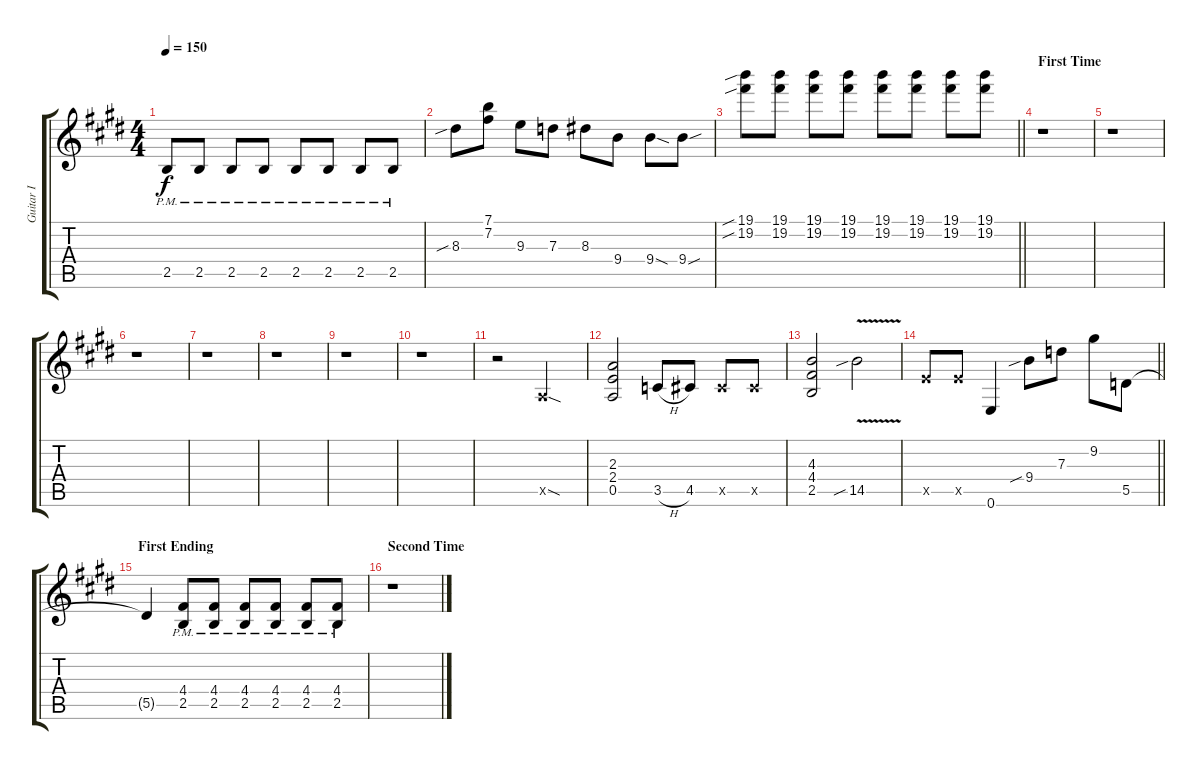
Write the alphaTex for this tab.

\track ("Guitar I" "Guitar I") {instrument distortionguitar}
\staff {score tabs}
\tuning (E4 B3 G3 D3 A2 E2) {hide}
\ts (4 4)
\tempo 150
\clef g2
\ks e
2.5{pm}.8{dy f} 2.5{pm}.8 2.5{pm}.8 2.5{pm}.8 2.5{pm}.8 2.5{pm}.8 2.5{pm}.8 2.5{pm}.8 |
8.3{sib}.8 (7.1 7.2).8 9.3.8 7.3.8 8.3.8 9.4.8 9.4{sod}.8 9.4{sou}.8 |
\barLineRight lightlight
(19.1{sib} 19.2{sib}).8 (19.1 19.2).8 (19.1 19.2).8 (19.1 19.2).8 (19.1 19.2).8 (19.1 19.2).8 (19.1 19.2).8 (19.1 19.2).8 |
\section ("" "First Time")
r.1 |
r.1 |
r.1 |
r.1 |
r.1 |
r.1 |
r.1 |
r.2 0.5{sod x}.2 |
(2.3 2.4 0.5).2 3.5{h}.8 4.5.8 4.5{x}.8 4.5{x}.8 |
(4.3 4.4 2.5).2 14.5{v sib}.2 |
\barLineRight lightlight
7.5{x}.8 7.5{x}.8 0.6.4 9.4{sib}.8 7.3.8 9.2.8 5.5.8 |
\section ("" "First Ending")
5.5{t}.4 (4.4{pm} 2.5{pm}).8 (4.4{pm} 2.5{pm}).8 (4.4{pm} 2.5{pm}).8 (4.4{pm} 2.5{pm}).8 (4.4{pm} 2.5{pm}).8 (4.4{pm} 2.5{pm}).8 |
\section ("" "Second Time")
r.1
